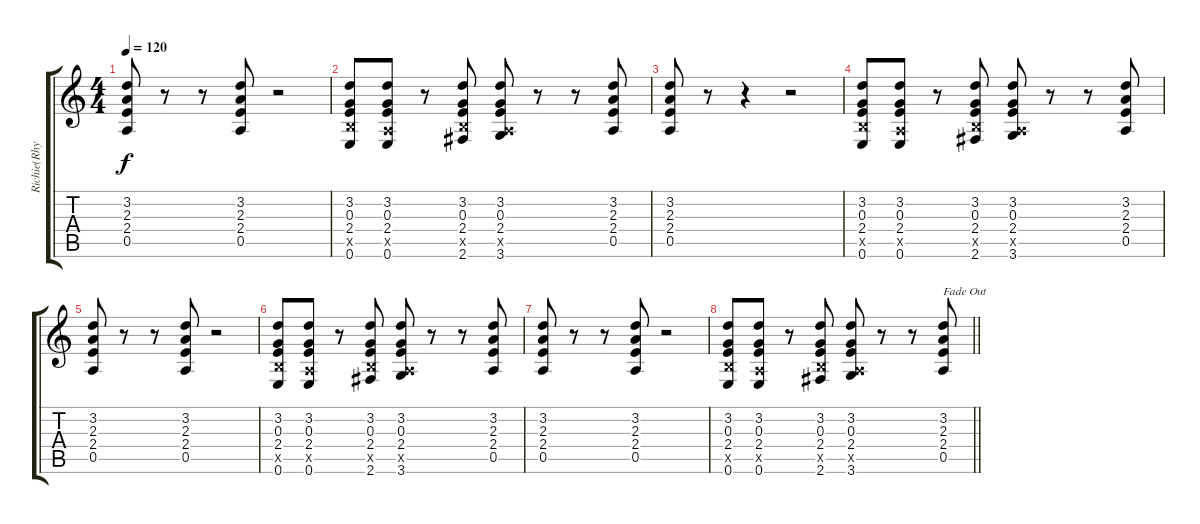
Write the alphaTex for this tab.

\track ("Richie(Rhythm)" "Richie(Rhy") {instrument overdrivenguitar}
\staff {score tabs}
\tuning (E4 B3 G3 D3 A2 E2) {hide}
\ts (4 4)
\tempo 120
\clef g2
\ks c
(3.2 2.3 2.4 0.5).8{dy f} r.8 r.8 (3.2 2.3 2.4 0.5).8 r.2 |
(3.2 0.3 2.4 2.5{x} 0.6).8 (3.2 0.3 2.4 0.5{x} 0.6).8 r.8 (3.2 0.3 2.4 2.5{x} 2.6).8 (3.2 0.3 2.4 0.5{x} 3.6).8 r.8 r.8 (3.2 2.3 2.4 0.5).8 |
(3.2 2.3 2.4 0.5).8 r.8 r.4 r.2 |
(3.2 0.3 2.4 2.5{x} 0.6).8 (3.2 0.3 2.4 0.5{x} 0.6).8 r.8 (3.2 0.3 2.4 2.5{x} 2.6).8 (3.2 0.3 2.4 0.5{x} 3.6).8 r.8 r.8 (3.2 2.3 2.4 0.5).8 |
(3.2 2.3 2.4 0.5).8 r.8 r.8 (3.2 2.3 2.4 0.5).8 r.2 |
(3.2 0.3 2.4 2.5{x} 0.6).8 (3.2 0.3 2.4 0.5{x} 0.6).8 r.8 (3.2 0.3 2.4 2.5{x} 2.6).8 (3.2 0.3 2.4 0.5{x} 3.6).8 r.8 r.8 (3.2 2.3 2.4 0.5).8 |
(3.2 2.3 2.4 0.5).8 r.8 r.8 (3.2 2.3 2.4 0.5).8 r.2 |
\barLineRight lightlight
(3.2 0.3 2.4 2.5{x} 0.6).8 (3.2 0.3 2.4 0.5{x} 0.6).8 r.8 (3.2 0.3 2.4 2.5{x} 2.6).8 (3.2 0.3 2.4 0.5{x} 3.6).8 r.8 r.8 (3.2 2.3 2.4 0.5).8{txt "Fade Out"}
